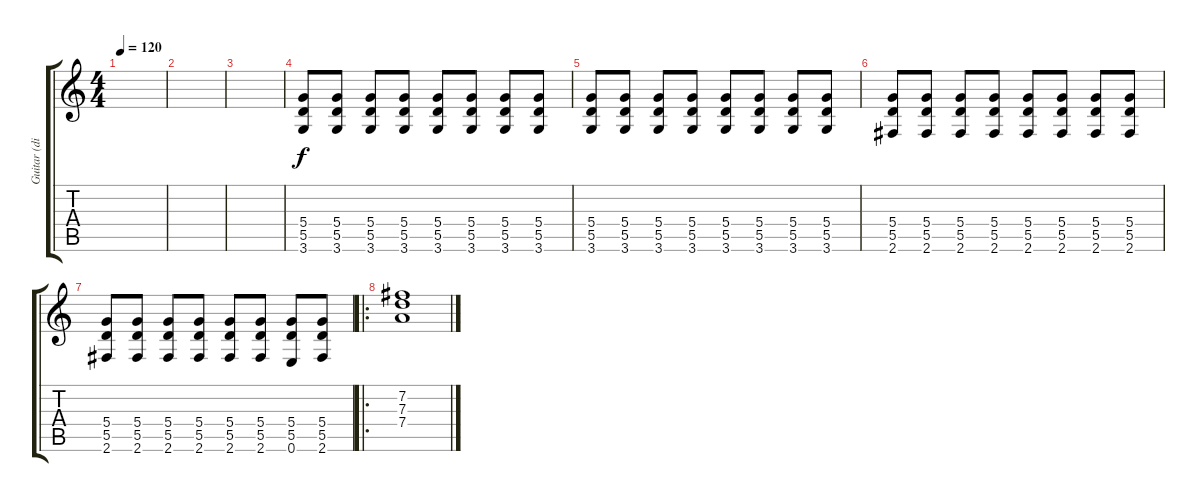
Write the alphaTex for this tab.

\track ("Guitar (distorted)" "Guitar (di") {instrument distortionguitar}
\staff {score tabs}
\tuning (E4 B3 G3 D3 A2 E2) {hide}
\ts (4 4)
\tempo 120
\clef g2
\ks c
|
|
|
(5.4 5.5 3.6).8 (5.4 5.5 3.6).8 (5.4 5.5 3.6).8 (5.4 5.5 3.6).8 (5.4 5.5 3.6).8 (5.4 5.5 3.6).8 (5.4 5.5 3.6).8 (5.4 5.5 3.6).8 |
(5.4 5.5 3.6).8 (5.4 5.5 3.6).8 (5.4 5.5 3.6).8 (5.4 5.5 3.6).8 (5.4 5.5 3.6).8 (5.4 5.5 3.6).8 (5.4 5.5 3.6).8 (5.4 5.5 3.6).8 |
(5.4 5.5 2.6).8 (5.4 5.5 2.6).8 (5.4 5.5 2.6).8 (5.4 5.5 2.6).8 (5.4 5.5 2.6).8 (5.4 5.5 2.6).8 (5.4 5.5 2.6).8 (5.4 5.5 2.6).8 |
(5.4 5.5 2.6).8 (5.4 5.5 2.6).8 (5.4 5.5 2.6).8 (5.4 5.5 2.6).8 (5.4 5.5 2.6).8 (5.4 5.5 2.6).8 (5.4 5.5 0.6).8 (5.4 5.5 2.6).8 |
\ro
(7.2 7.3 7.4).1
